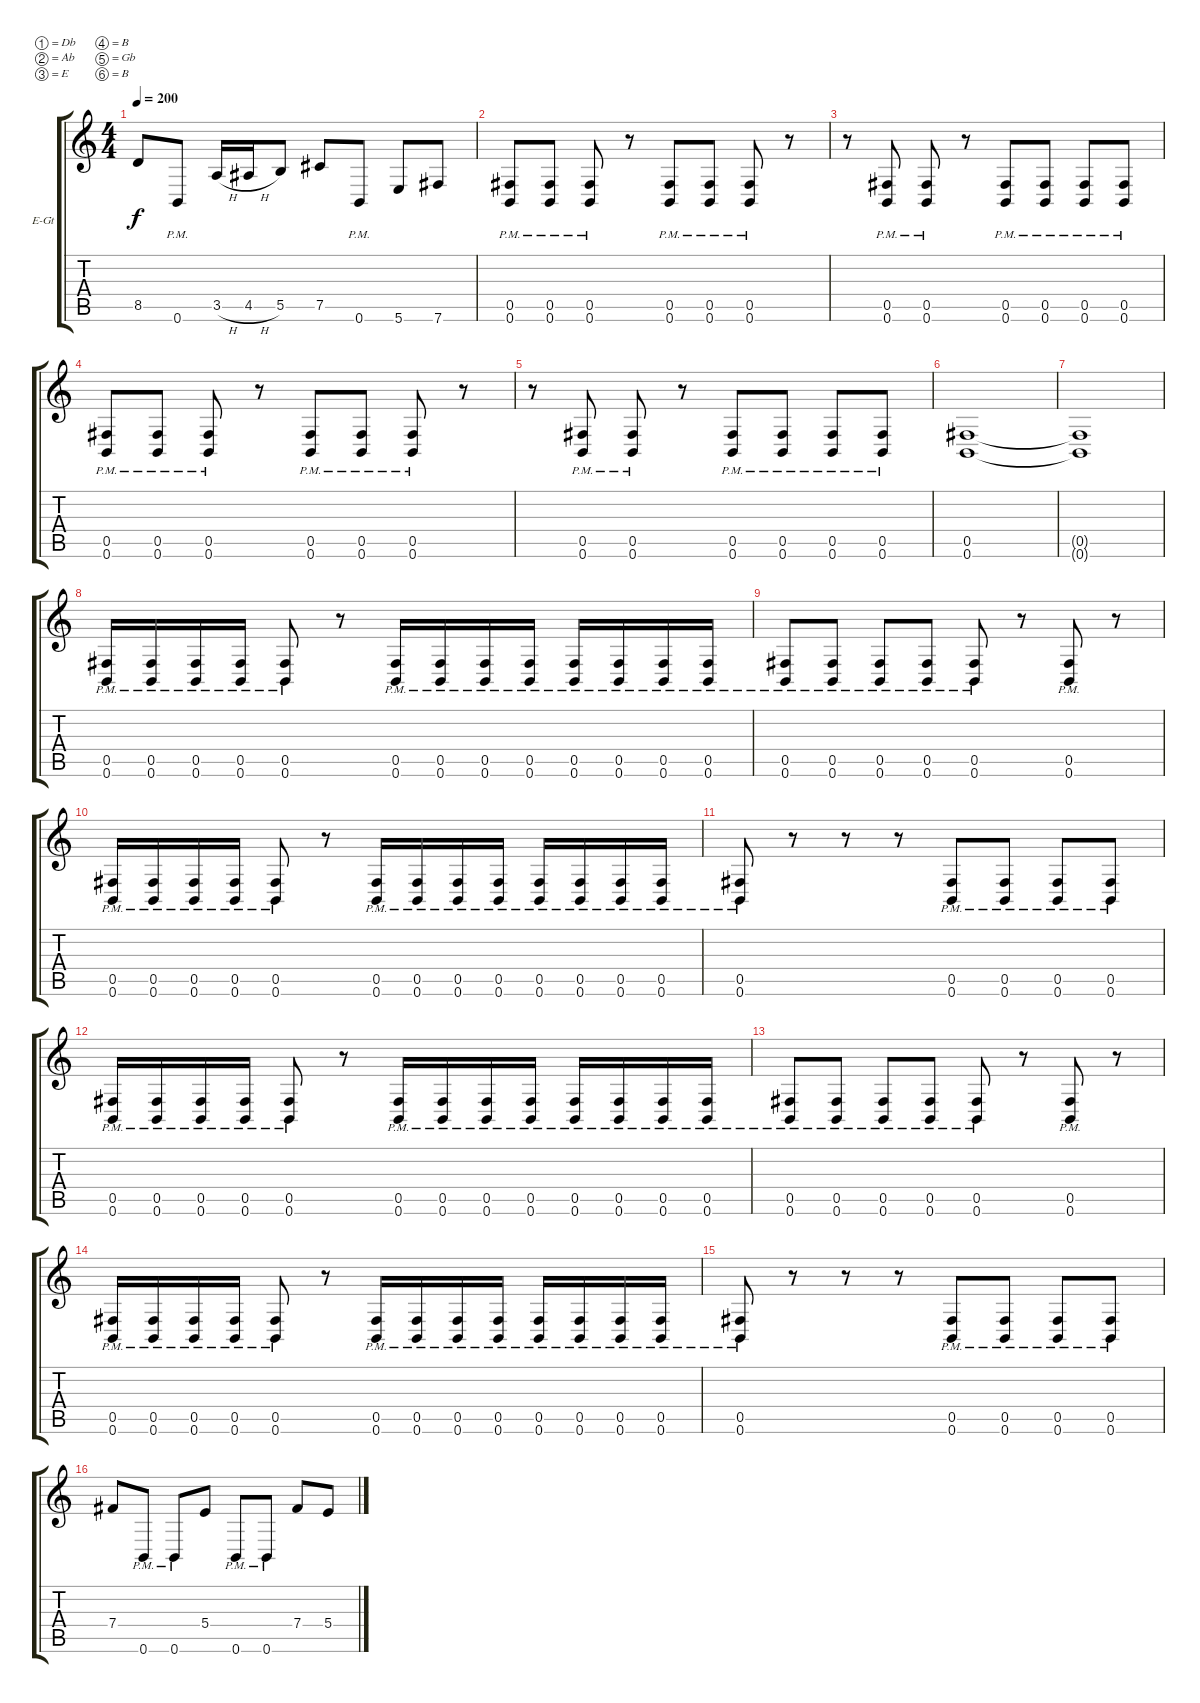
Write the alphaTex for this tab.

\bracketExtendMode groupsimilarinstruments
\firstSystemTrackNameOrientation horizontal
\otherSystemsTrackNameOrientation horizontal
\track ("Left Guitar" "E-Gt") {instrument distortionguitar}
\staff {score tabs}
\tuning (Db4 Ab3 E3 B2 Gb2 B1)
\ts (4 4)
\tempo 200
\clef g2
\ks c
8.5.8{dy f} 0.6{pm}.8 3.5{h}.16 4.5{h}.16 5.5.8 7.5.8 0.6{pm}.8 5.6.8 7.6.8 |
(0.6{pm} 0.5{pm}).8 (0.5{pm} 0.6{pm}).8 (0.6{pm} 0.5{pm}).8 r.8 (0.6{pm} 0.5{pm}).8 (0.5{pm} 0.6{pm}).8 (0.6{pm} 0.5{pm}).8 r.8 |
r.8 (0.5{pm} 0.6{pm}).8 (0.6{pm} 0.5{pm}).8 r.8 (0.5{pm} 0.6{pm}).8 (0.6{pm} 0.5{pm}).8 (0.5{pm} 0.6{pm}).8 (0.5{pm} 0.6{pm}).8 |
(0.6{pm} 0.5{pm}).8 (0.5{pm} 0.6{pm}).8 (0.6{pm} 0.5{pm}).8 r.8 (0.6{pm} 0.5{pm}).8 (0.5{pm} 0.6{pm}).8 (0.6{pm} 0.5{pm}).8 r.8 |
r.8 (0.5{pm} 0.6{pm}).8 (0.6{pm} 0.5{pm}).8 r.8 (0.5{pm} 0.6{pm}).8 (0.6{pm} 0.5{pm}).8 (0.5{pm} 0.6{pm}).8 (0.5{pm} 0.6{pm}).8 |
(0.6 0.5).1 |
(0.6{t} 0.5{t}).1 |
(0.6{pm} 0.5{pm}).16 (0.6{pm} 0.5{pm}).16 (0.6{pm} 0.5{pm}).16 (0.6{pm} 0.5{pm}).16 (0.6{pm} 0.5{pm}).8 r.8 (0.6{pm} 0.5{pm}).16 (0.5{pm} 0.6{pm}).16 (0.6{pm} 0.5{pm}).16 (0.5{pm} 0.6{pm}).16 (0.6{pm} 0.5{pm}).16 (0.5{pm} 0.6{pm}).16 (0.6{pm} 0.5{pm}).16 (0.5{pm} 0.6{pm}).16 |
(0.6{pm} 0.5{pm}).8 (0.6{pm} 0.5{pm}).8 (0.6{pm} 0.5{pm}).8 (0.6{pm} 0.5{pm}).8 (0.6{pm} 0.5{pm}).8 r.8 (0.5{pm} 0.6{pm}).8 r.8 |
(0.6{pm} 0.5{pm}).16 (0.6{pm} 0.5{pm}).16 (0.6{pm} 0.5{pm}).16 (0.6{pm} 0.5{pm}).16 (0.6{pm} 0.5{pm}).8 r.8 (0.6{pm} 0.5{pm}).16 (0.5{pm} 0.6{pm}).16 (0.6{pm} 0.5{pm}).16 (0.5{pm} 0.6{pm}).16 (0.6{pm} 0.5{pm}).16 (0.5{pm} 0.6{pm}).16 (0.6{pm} 0.5{pm}).16 (0.5{pm} 0.6{pm}).16 |
(0.6{pm} 0.5{pm}).8 r.8 r.8 r.8 (0.5{pm} 0.6{pm}).8 (0.6{pm} 0.5{pm}).8 (0.5{pm} 0.6{pm}).8 (0.6{pm} 0.5{pm}).8 |
(0.6{pm} 0.5{pm}).16 (0.6{pm} 0.5{pm}).16 (0.6{pm} 0.5{pm}).16 (0.6{pm} 0.5{pm}).16 (0.6{pm} 0.5{pm}).8 r.8 (0.6{pm} 0.5{pm}).16 (0.5{pm} 0.6{pm}).16 (0.6{pm} 0.5{pm}).16 (0.5{pm} 0.6{pm}).16 (0.6{pm} 0.5{pm}).16 (0.5{pm} 0.6{pm}).16 (0.6{pm} 0.5{pm}).16 (0.5{pm} 0.6{pm}).16 |
(0.6{pm} 0.5{pm}).8 (0.6{pm} 0.5{pm}).8 (0.6{pm} 0.5{pm}).8 (0.6{pm} 0.5{pm}).8 (0.6{pm} 0.5{pm}).8 r.8 (0.5{pm} 0.6{pm}).8 r.8 |
(0.6{pm} 0.5{pm}).16 (0.6{pm} 0.5{pm}).16 (0.6{pm} 0.5{pm}).16 (0.6{pm} 0.5{pm}).16 (0.6{pm} 0.5{pm}).8 r.8 (0.6{pm} 0.5{pm}).16 (0.5{pm} 0.6{pm}).16 (0.6{pm} 0.5{pm}).16 (0.5{pm} 0.6{pm}).16 (0.6{pm} 0.5{pm}).16 (0.5{pm} 0.6{pm}).16 (0.6{pm} 0.5{pm}).16 (0.5{pm} 0.6{pm}).16 |
(0.6{pm} 0.5{pm}).8 r.8 r.8 r.8 (0.5{pm} 0.6{pm}).8 (0.6{pm} 0.5{pm}).8 (0.5{pm} 0.6{pm}).8 (0.6{pm} 0.5{pm}).8 |
7.4.8 0.6{pm}.8 0.6{pm}.8 5.4.8 0.6{pm}.8 0.6{pm}.8 7.4.8 5.4.8
